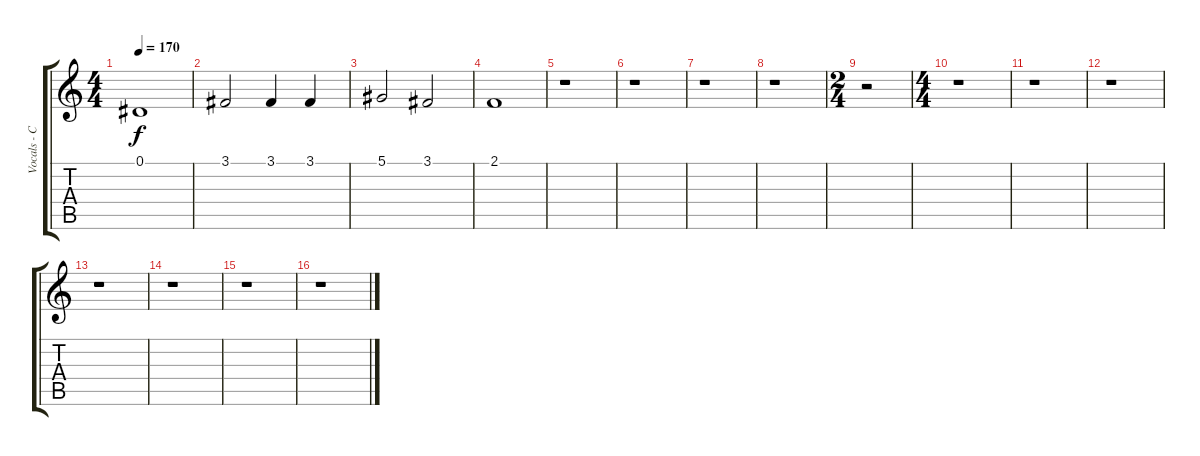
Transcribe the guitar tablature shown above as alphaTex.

\track ("Vocals - Chris Bay" "Vocals - C") {instrument stringensemble1}
\staff {score tabs}
\tuning (Eb4 Bb3 Gb3 Db3 Ab2 Eb2) {hide}
\ts (4 4)
\tempo 170
\clef g2
\ks c
0.1.1{dy f} |
3.1.2 3.1.4 3.1.4 |
5.1.2 3.1.2 |
2.1.1 |
r.1 |
r.1 |
r.1 |
r.1 |
\ts (2 4)
r.2 |
\ts (4 4)
r.1 |
r.1 |
r.1 |
r.1 |
r.1 |
r.1 |
r.1
